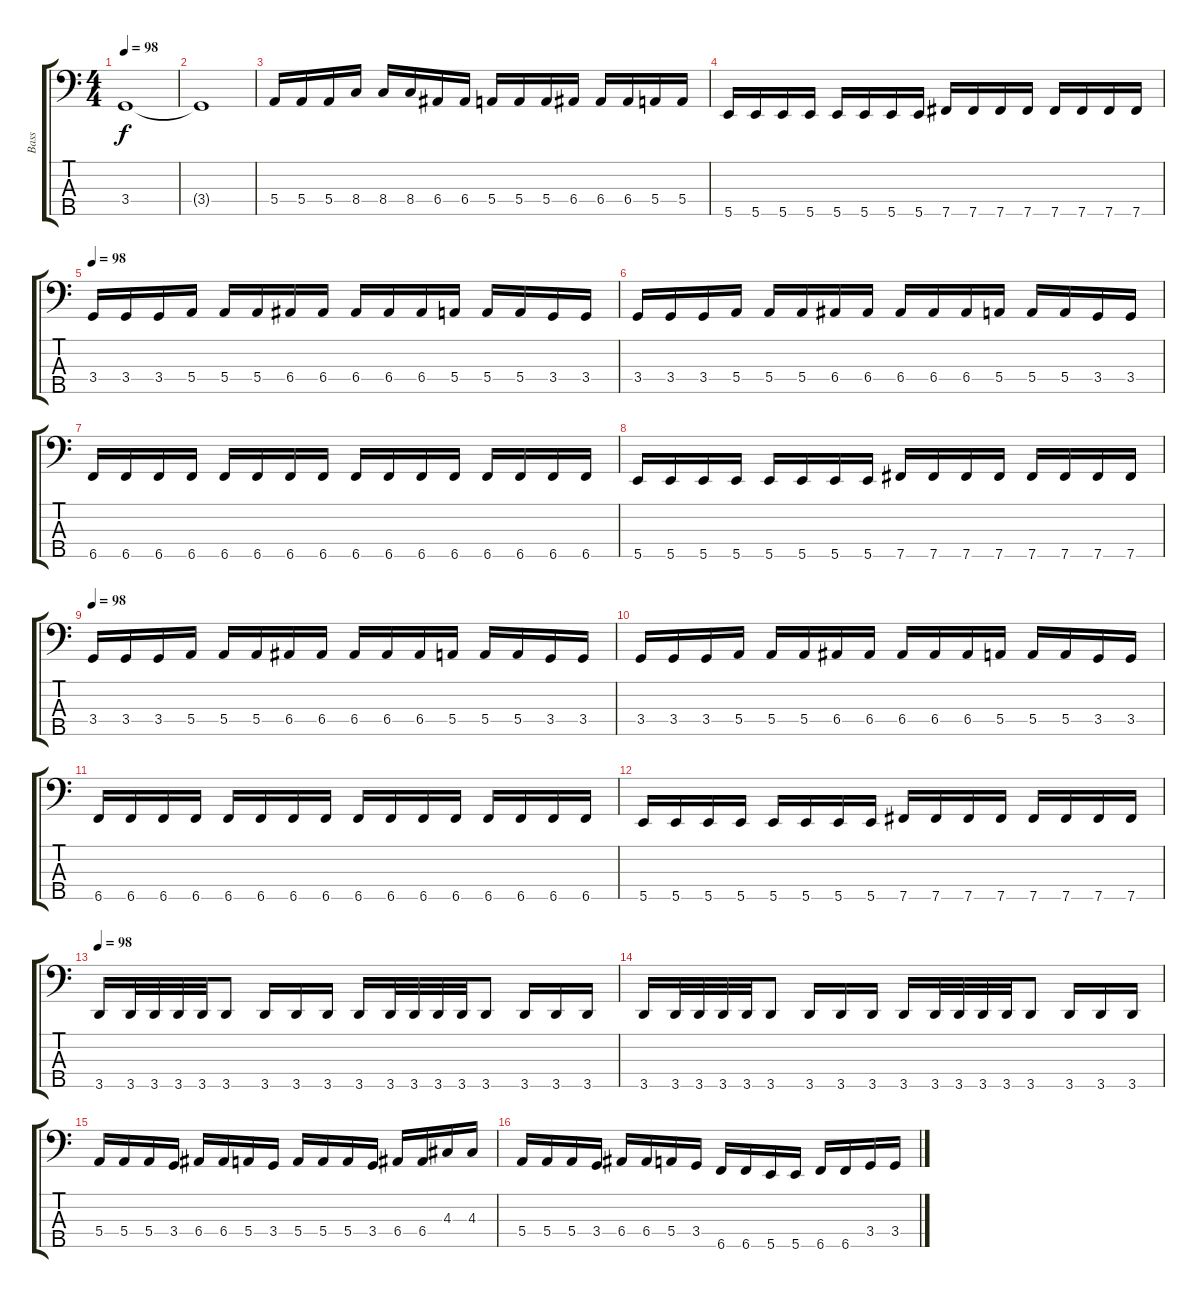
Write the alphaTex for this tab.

\track ("Bass" "Bass") {instrument electricbassfinger}
\staff {score tabs}
\tuning (G2 D2 A1 E1 B0) {hide}
\ts (4 4)
\tempo 98
\clef f4
\ks c
3.4.1{dy f} |
3.4{t}.1 |
5.4.16 5.4.16 5.4.16 8.4.16 8.4.16 8.4.16 6.4.16 6.4.16 5.4.16 5.4.16 5.4.16 6.4.16 6.4.16 6.4.16 5.4.16 5.4.16 |
5.5.16 5.5.16 5.5.16 5.5.16 5.5.16 5.5.16 5.5.16 5.5.16 7.5.16 7.5.16 7.5.16 7.5.16 7.5.16 7.5.16 7.5.16 7.5.16 |
\tempo 98
3.4.16 3.4.16 3.4.16 5.4.16 5.4.16 5.4.16 6.4.16 6.4.16 6.4.16 6.4.16 6.4.16 5.4.16 5.4.16 5.4.16 3.4.16 3.4.16 |
3.4.16 3.4.16 3.4.16 5.4.16 5.4.16 5.4.16 6.4.16 6.4.16 6.4.16 6.4.16 6.4.16 5.4.16 5.4.16 5.4.16 3.4.16 3.4.16 |
6.5.16 6.5.16 6.5.16 6.5.16 6.5.16 6.5.16 6.5.16 6.5.16 6.5.16 6.5.16 6.5.16 6.5.16 6.5.16 6.5.16 6.5.16 6.5.16 |
5.5.16 5.5.16 5.5.16 5.5.16 5.5.16 5.5.16 5.5.16 5.5.16 7.5.16 7.5.16 7.5.16 7.5.16 7.5.16 7.5.16 7.5.16 7.5.16 |
\tempo 98
3.4.16 3.4.16 3.4.16 5.4.16 5.4.16 5.4.16 6.4.16 6.4.16 6.4.16 6.4.16 6.4.16 5.4.16 5.4.16 5.4.16 3.4.16 3.4.16 |
3.4.16 3.4.16 3.4.16 5.4.16 5.4.16 5.4.16 6.4.16 6.4.16 6.4.16 6.4.16 6.4.16 5.4.16 5.4.16 5.4.16 3.4.16 3.4.16 |
6.5.16 6.5.16 6.5.16 6.5.16 6.5.16 6.5.16 6.5.16 6.5.16 6.5.16 6.5.16 6.5.16 6.5.16 6.5.16 6.5.16 6.5.16 6.5.16 |
5.5.16 5.5.16 5.5.16 5.5.16 5.5.16 5.5.16 5.5.16 5.5.16 7.5.16 7.5.16 7.5.16 7.5.16 7.5.16 7.5.16 7.5.16 7.5.16 |
\tempo 98
3.5.16 3.5.32 3.5.32 3.5.32 3.5.32 3.5.8 3.5.16 3.5.16 3.5.16 3.5.16 3.5.32 3.5.32 3.5.32 3.5.32 3.5.8 3.5.16 3.5.16 3.5.16 |
3.5.16 3.5.32 3.5.32 3.5.32 3.5.32 3.5.8 3.5.16 3.5.16 3.5.16 3.5.16 3.5.32 3.5.32 3.5.32 3.5.32 3.5.8 3.5.16 3.5.16 3.5.16 |
5.4.16 5.4.16 5.4.16 3.4.16 6.4.16 6.4.16 5.4.16 3.4.16 5.4.16 5.4.16 5.4.16 3.4.16 6.4.16 6.4.16 4.3.16 4.3.16 |
5.4.16 5.4.16 5.4.16 3.4.16 6.4.16 6.4.16 5.4.16 3.4.16 6.5.16 6.5.16 5.5.16 5.5.16 6.5.16 6.5.16 3.4.16 3.4.16
